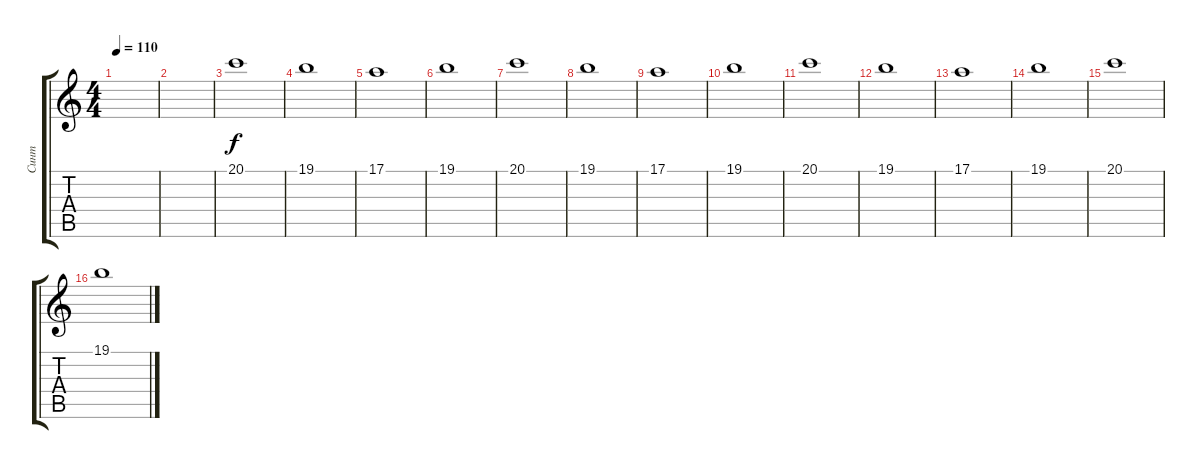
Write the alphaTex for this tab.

\track ("Синт" "Синт") {instrument tremolostrings}
\staff {score tabs}
\tuning (E4 B3 G3 D3 A2 E2) {hide}
\ts (4 4)
\tempo 110
\clef g2
\ks c
|
|
20.1.1 |
19.1.1 |
17.1.1 |
19.1.1 |
20.1.1 |
19.1.1 |
17.1.1 |
19.1.1 |
20.1.1 |
19.1.1 |
17.1.1 |
19.1.1 |
20.1.1 |
19.1.1
